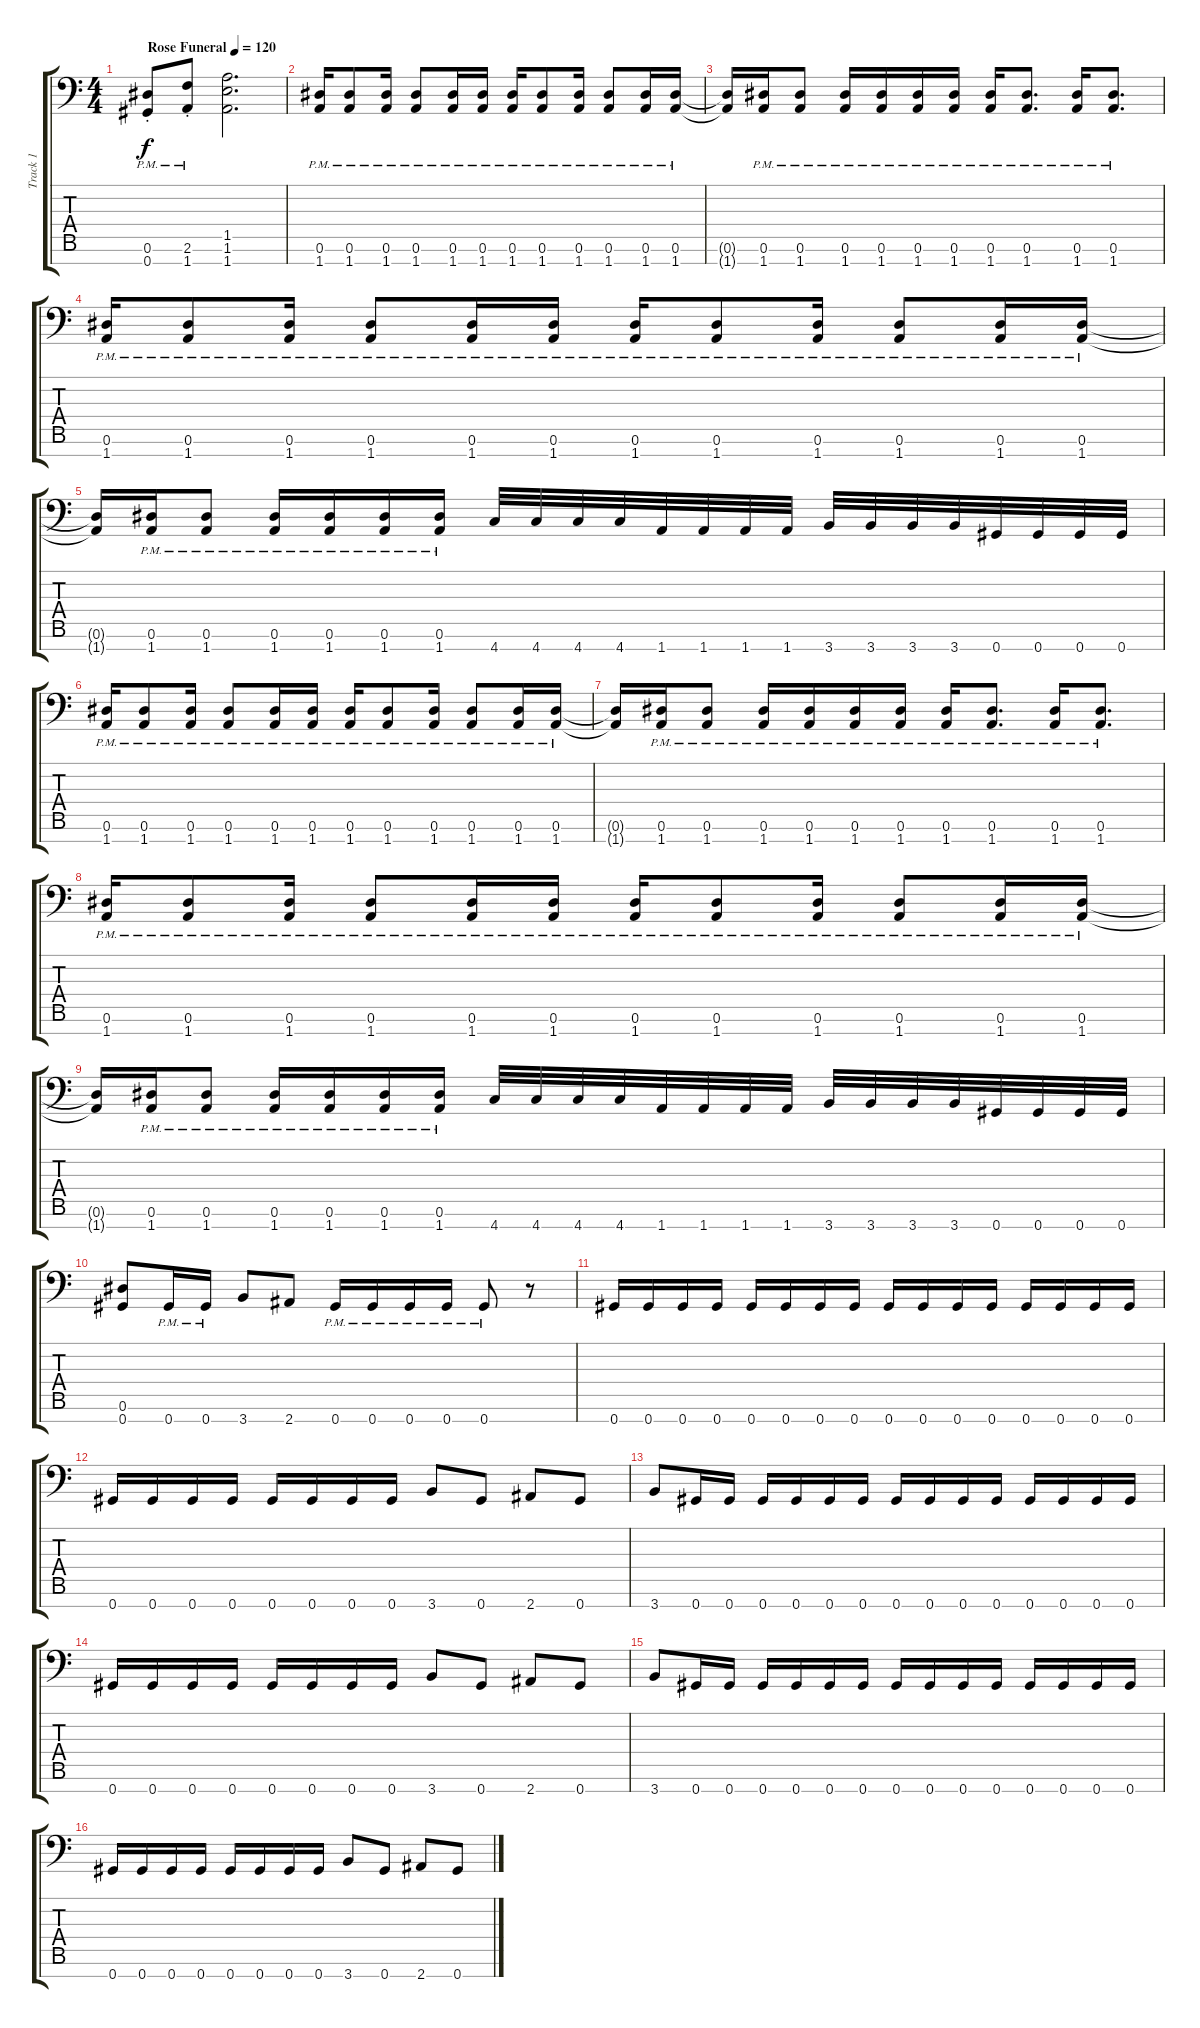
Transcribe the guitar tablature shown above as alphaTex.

\track ("Track 1" "Track 1") {instrument distortionguitar}
\staff {score tabs}
\tuning (Eb4 Bb3 Gb3 Db3 Ab2 Eb2 Ab1) {hide}
\ts (4 4)
\tempo (120 "Rose Funeral")
\clef f4
\ks c
(0.6{pm st} 0.7{pm st}).8{dy f instrument distortionguitar} (2.6{pm st} 1.7{pm st}).8 (1.5 1.6 1.7).2{d} |
(0.6{pm} 1.7{pm}).16 (0.6{pm} 1.7{pm}).8 (0.6{pm} 1.7{pm}).16 (0.6{pm} 1.7{pm}).8 (0.6{pm} 1.7{pm}).16 (0.6{pm} 1.7{pm}).16 (0.6{pm} 1.7{pm}).16 (0.6{pm} 1.7{pm}).8 (0.6{pm} 1.7{pm}).16 (0.6{pm} 1.7{pm}).8 (0.6{pm} 1.7{pm}).16 (0.6{pm} 1.7{pm}).16 |
(0.6{t} 1.7{t}).16 (0.6{pm} 1.7{pm}).16 (0.6{pm} 1.7{pm}).8 (0.6{pm} 1.7{pm}).16 (0.6{pm} 1.7{pm}).16 (0.6{pm} 1.7{pm}).16 (0.6{pm} 1.7{pm}).16 (0.6{pm} 1.7{pm}).16 (0.6{pm} 1.7{pm}).8{d} (0.6{pm} 1.7{pm}).16 (0.6{pm} 1.7{pm}).8{d} |
(0.6{pm} 1.7{pm}).16 (0.6{pm} 1.7{pm}).8 (0.6{pm} 1.7{pm}).16 (0.6{pm} 1.7{pm}).8 (0.6{pm} 1.7{pm}).16 (0.6{pm} 1.7{pm}).16 (0.6{pm} 1.7{pm}).16 (0.6{pm} 1.7{pm}).8 (0.6{pm} 1.7{pm}).16 (0.6{pm} 1.7{pm}).8 (0.6{pm} 1.7{pm}).16 (0.6{pm} 1.7{pm}).16 |
(0.6{t} 1.7{t}).16 (0.6{pm} 1.7{pm}).16 (0.6{pm} 1.7{pm}).8 (0.6{pm} 1.7{pm}).16 (0.6{pm} 1.7{pm}).16 (0.6{pm} 1.7{pm}).16 (0.6{pm} 1.7{pm}).16 4.7.32 4.7.32 4.7.32 4.7.32 1.7.32 1.7.32 1.7.32 1.7.32 3.7.32 3.7.32 3.7.32 3.7.32 0.7.32 0.7.32 0.7.32 0.7.32 |
(0.6{pm} 1.7{pm}).16 (0.6{pm} 1.7{pm}).8 (0.6{pm} 1.7{pm}).16 (0.6{pm} 1.7{pm}).8 (0.6{pm} 1.7{pm}).16 (0.6{pm} 1.7{pm}).16 (0.6{pm} 1.7{pm}).16 (0.6{pm} 1.7{pm}).8 (0.6{pm} 1.7{pm}).16 (0.6{pm} 1.7{pm}).8 (0.6{pm} 1.7{pm}).16 (0.6{pm} 1.7{pm}).16 |
(0.6{t} 1.7{t}).16 (0.6{pm} 1.7{pm}).16 (0.6{pm} 1.7{pm}).8 (0.6{pm} 1.7{pm}).16 (0.6{pm} 1.7{pm}).16 (0.6{pm} 1.7{pm}).16 (0.6{pm} 1.7{pm}).16 (0.6{pm} 1.7{pm}).16 (0.6{pm} 1.7{pm}).8{d} (0.6{pm} 1.7{pm}).16 (0.6{pm} 1.7{pm}).8{d} |
(0.6{pm} 1.7{pm}).16 (0.6{pm} 1.7{pm}).8 (0.6{pm} 1.7{pm}).16 (0.6{pm} 1.7{pm}).8 (0.6{pm} 1.7{pm}).16 (0.6{pm} 1.7{pm}).16 (0.6{pm} 1.7{pm}).16 (0.6{pm} 1.7{pm}).8 (0.6{pm} 1.7{pm}).16 (0.6{pm} 1.7{pm}).8 (0.6{pm} 1.7{pm}).16 (0.6{pm} 1.7{pm}).16 |
(0.6{t} 1.7{t}).16 (0.6{pm} 1.7{pm}).16 (0.6{pm} 1.7{pm}).8 (0.6{pm} 1.7{pm}).16 (0.6{pm} 1.7{pm}).16 (0.6{pm} 1.7{pm}).16 (0.6{pm} 1.7{pm}).16 4.7.32 4.7.32 4.7.32 4.7.32 1.7.32 1.7.32 1.7.32 1.7.32 3.7.32 3.7.32 3.7.32 3.7.32 0.7.32 0.7.32 0.7.32 0.7.32 |
(0.6 0.7).8 0.7{pm}.16 0.7{pm}.16 3.7.8 2.7.8 0.7{pm}.16 0.7{pm}.16 0.7{pm}.16 0.7{pm}.16 0.7{pm}.8 r.8 |
0.7.16 0.7.16 0.7.16 0.7.16 0.7.16 0.7.16 0.7.16 0.7.16 0.7.16 0.7.16 0.7.16 0.7.16 0.7.16 0.7.16 0.7.16 0.7.16 |
0.7.16 0.7.16 0.7.16 0.7.16 0.7.16 0.7.16 0.7.16 0.7.16 3.7.8 0.7.8 2.7.8 0.7.8 |
3.7.8 0.7.16 0.7.16 0.7.16 0.7.16 0.7.16 0.7.16 0.7.16 0.7.16 0.7.16 0.7.16 0.7.16 0.7.16 0.7.16 0.7.16 |
0.7.16 0.7.16 0.7.16 0.7.16 0.7.16 0.7.16 0.7.16 0.7.16 3.7.8 0.7.8 2.7.8 0.7.8 |
3.7.8 0.7.16 0.7.16 0.7.16 0.7.16 0.7.16 0.7.16 0.7.16 0.7.16 0.7.16 0.7.16 0.7.16 0.7.16 0.7.16 0.7.16 |
0.7.16 0.7.16 0.7.16 0.7.16 0.7.16 0.7.16 0.7.16 0.7.16 3.7.8 0.7.8 2.7.8 0.7.8
